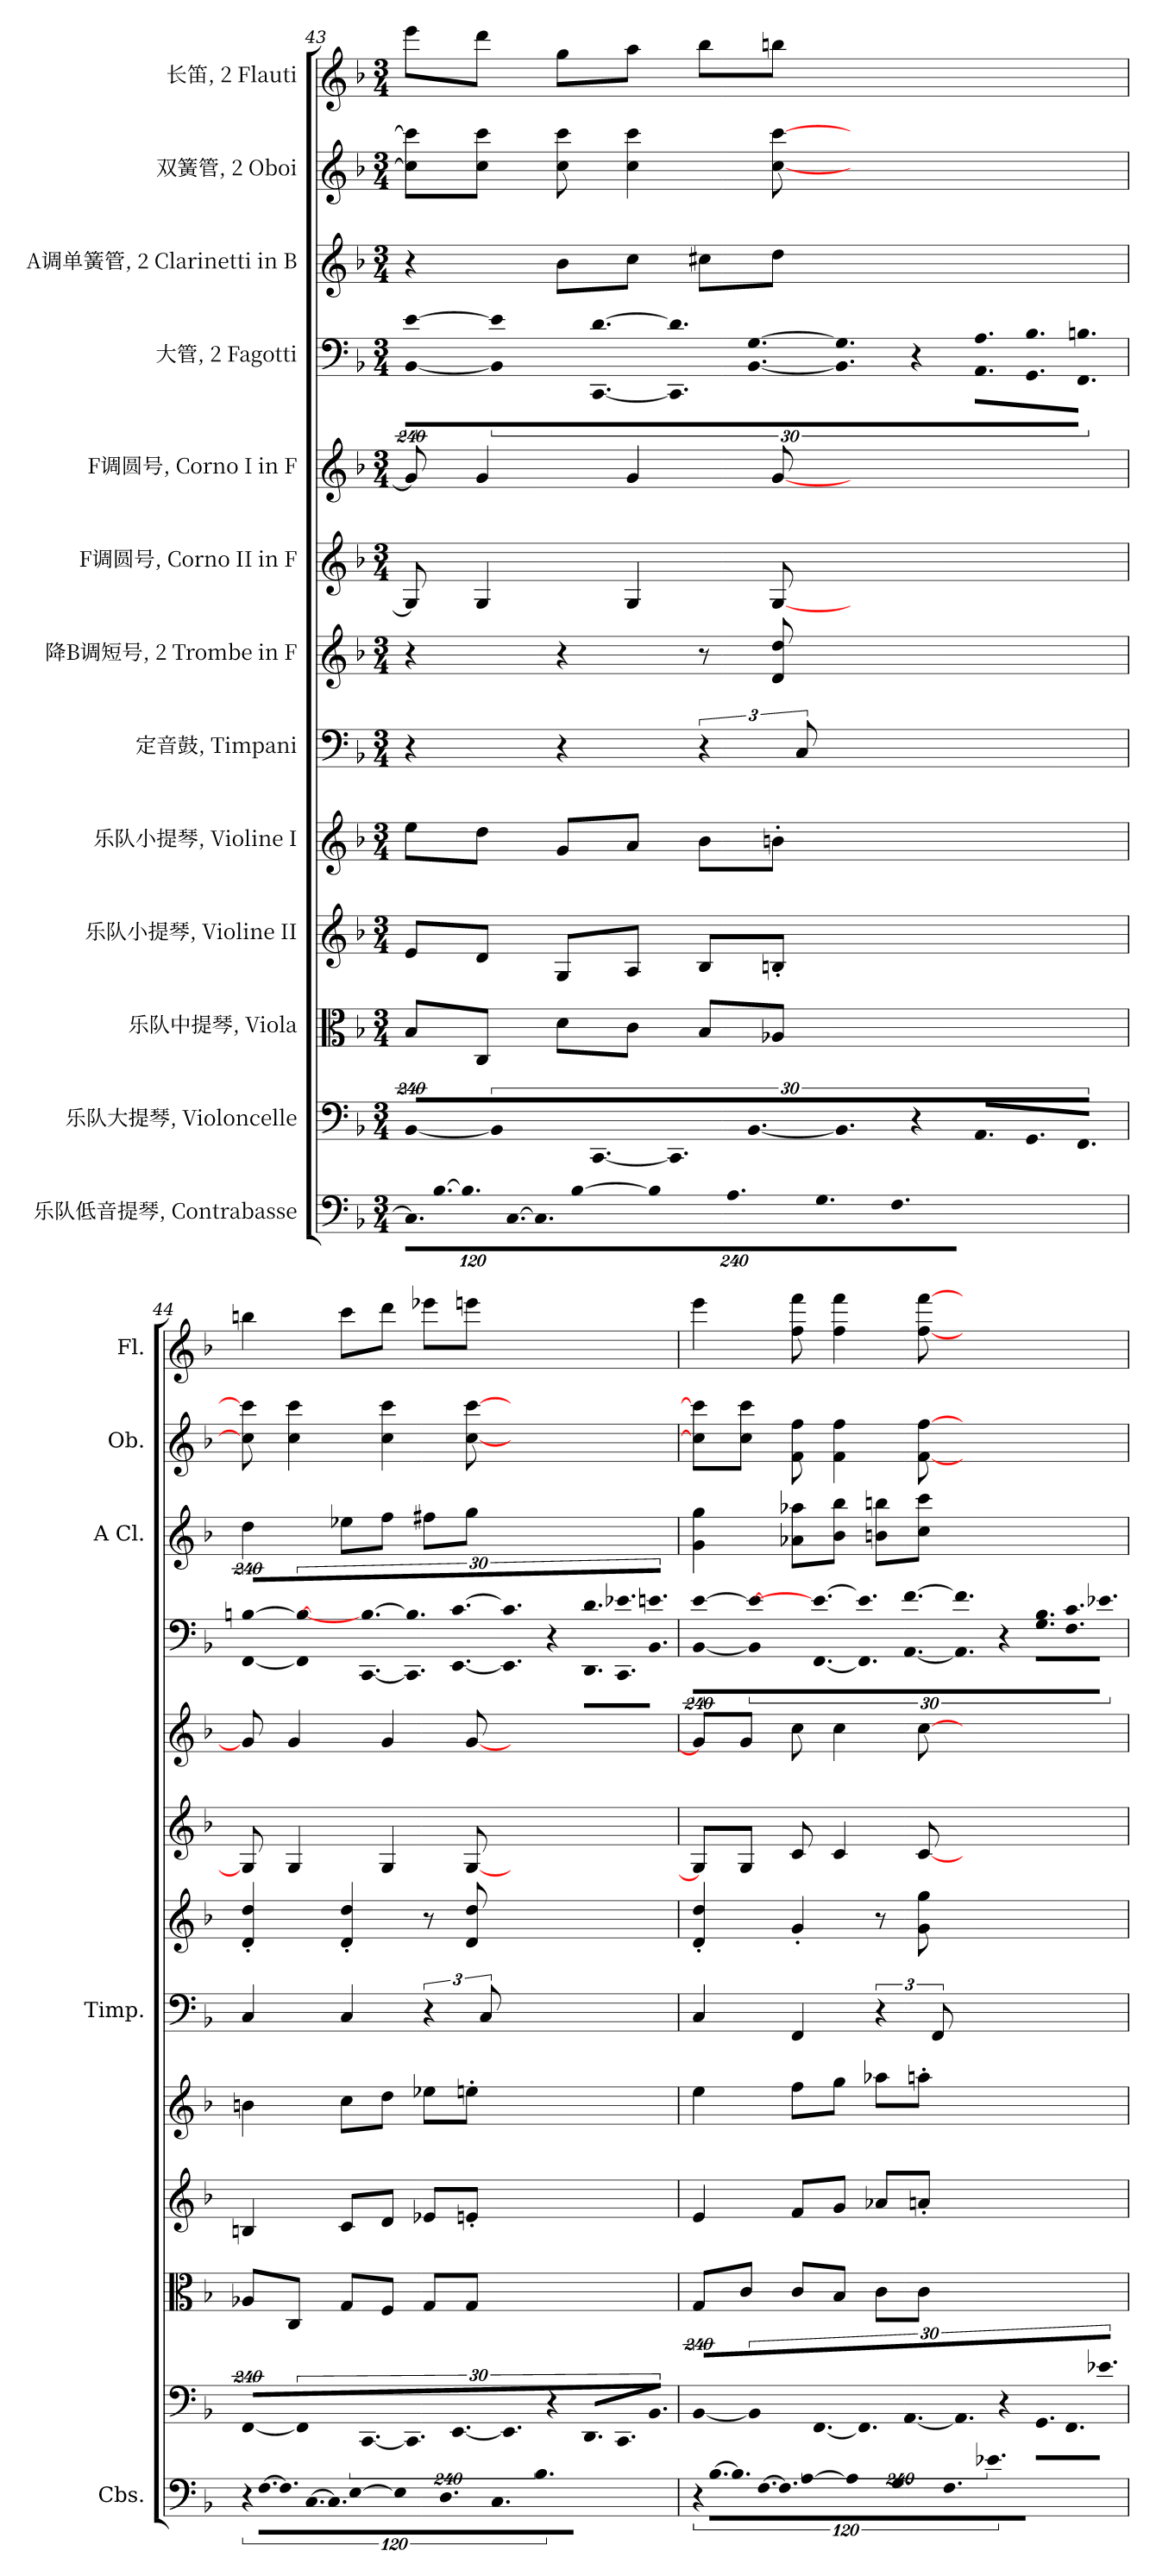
**kern	**kern	**kern	**kern	**kern	**kern	**kern	**kern	**kern	**kern	**kern	**kern	**kern
*part13	*part12	*part11	*part10	*part9	*part8	*part7	*part6	*part5	*part4	*part3	*part2	*part1
*staff13	*staff12	*staff11	*staff10	*staff9	*staff8	*staff7	*staff6	*staff5	*staff4	*staff3	*staff2	*staff1
*I"乐队低音提琴, Contrabasse	*I"乐队大提琴, Violoncelle	*I"乐队中提琴, Viola	*I"乐队小提琴, Violine II	*I"乐队小提琴, Violine I	*I"定音鼓, Timpani	*I"降B调短号, 2 Trombe in F	*I"F调圆号, Corno II in F	*I"F调圆号, Corno I in F	*I"大管, 2 Fagotti	*I"A调单簧管, 2 Clarinetti in B	*I"双簧管, 2 Oboi	*I"长笛, 2 Flauti
*I'Cbs.	*	*	*	*	*I'Timp.	*	*	*	*	*I'A Cl.	*I'Ob.	*I'Fl.
*clefF4	*clefF4	*clefC3	*clefG2	*clefG2	*clefF4	*clefG2	*clefG2	*clefG2	*clefF4	*clefG2	*clefG2	*clefG2
*ITrd7c12	*	*	*	*	*	*ITrd1c2	*ITrd4c7	*ITrd4c7	*	*ITrd2c3	*	*
*k[b-]	*k[b-]	*k[b-]	*k[b-]	*k[b-]	*k[b-]	*k[b-e-a-]	*k[b-e-]	*k[b-e-]	*k[b-]	*k[f#c#]	*k[b-]	*k[b-]
*M3/4	*M3/4	*M3/4	*M3/4	*M3/4	*M3/4	*M3/4	*M3/4	*M3/4	*M3/4	*M3/4	*M3/4	*M3/4
*MM96	*MM96	*MM96	*MM96	*MM96	*MM96	*MM96	*MM96	*MM96	*MM96	*MM96	*MM96	*MM96
*Xbrackettup	*	*	*	*	*	*	*	*	*	*	*	*
=43	=43	=43	=43	=43	=43	=43	=43	=43	=43	=43	=43	=43
!LO:N:vis=32.	!LO:N:vis=8	!	!	!	!	!	!	!	!LO:N:vis=8	!	!	!
1920%103CC\LLL]	[960%137BB-/L	8B-/L	8e/L	8ee\L	4r	4r	8C/]	8c/]	[960%137BB-\ [960%137e\L	4r	8cc\] 8ccc\]L	8eee\L
!LO:N:vis=32.	!	!	!	!	!	!	!	!	!	!	!	!
[1920%103BB-\	.	.	.	.	.	.	.	.	.	.	.	.
!LO:N:vis=32.	!	!	!	!	!	!	!	!	!	!	!	!
1920%103BB-\]	.	.	.	.	.	.	.	.	.	.	.	.
.	.	8C/J	8d/J	8dd\J	.	.	4C/	4c/	.	.	8cc\ 8ccc\J	8ddd\J
!	!LO:N:vis=256%9	!	!	!	!	!	!	!	!LO:N:vis=256%9	!	!	!
.	960%17BB-/KLL]	.	.	.	.	.	.	.	960%17BB-\] 960%17e\]KLL	.	.	.
.	1920ryy	.	.	.	.	.	.	.	1920ryy	.	.	.
!LO:N:vis=32.	!LO:N:vis=32.	!	!	!	!	!	!	!	!LO:N:vis=32.	!	!	!
[1920%103CC\	[1920%103CC/	.	.	.	.	.	.	.	[1920%103CC\ [1920%103d\	.	.	.
!LO:N:vis=32.	!LO:N:vis=32.	!	!	!	!	!	!	!	!LO:N:vis=32.	!	!	!
1920%103CC\JJ]	1920%103CC/]	.	.	.	.	.	.	.	1920%103CC\] 1920%103d\]	.	.	.
*	*	*	*	*	*	*	*	*	*	*	*	*MM105
.	.	8d\L	8G/L	8g/L	4r	4r	.	.	.	8g\L	8cc\ 8ccc\	8gg\L
!LO:N:vis=8	!LO:N:vis=32.	!	!	!	!	!	!	!	!LO:N:vis=32.	!	!	!
[960%137BB-\	[1920%103BB-/	.	.	.	.	.	.	.	[1920%103BB-\ [1920%103G\	.	.	.
!	!LO:N:vis=32.	!	!	!	!	!	!	!	!LO:N:vis=32.	!	!	!
.	1920%103BB-/JJJ]	.	.	.	.	.	.	.	1920%103BB-\] 1920%103G\]JJJ	.	.	.
.	.	8c\J	8A/J	8a/J	.	.	4C/	4c/	.	8a\J	4cc\ 4ccc\	8aa\J
!	!LO:N:vis=32.	!	!	!	!	!	!	!	!LO:N:vis=32.	!	!	!
.	1920%103r	.	.	.	.	.	.	.	1920%103r	.	.	.
!LO:N:vis=256%9	!	!	!	!	!	!	!	!	!	!	!	!
960%17BB-\KKL]	.	.	.	.	.	.	.	.	.	.	.	.
!LO:N:vis=16.	!	!	!	!	!	!	!	!	!	!	!	!
960%103AA\	.	.	.	.	.	.	.	.	.	.	.	.
!	!LO:N:vis=16.	!	!	!	!	!	!	!	!LO:N:vis=16.	!	!	!
.	960%103AA/LL	.	.	.	.	.	.	.	960%103AA\ 960%103A\LL	.	.	.
*	*	*	*	*	*	*	*	*	*	*	*	*MM111
.	.	8B-/L	8B-/L	8b-\L	6r	8r	.	.	.	8a#X\L	.	8bb-\L
!LO:N:vis=16.	!	!	!	!	!	!	!	!	!	!	!	!
960%103GG\	.	.	.	.	.	.	.	.	.	.	.	.
!	!LO:N:vis=16.	!	!	!	!	!	!	!	!LO:N:vis=16.	!	!	!
.	960%103GG/	.	.	.	.	.	.	.	960%103GG\ 960%103B-\	.	.	.
.	.	8A-X/J	8Bn'/J	8bn'\J	.	8c/ 8cc/	[8C/	[8c/	.	8b\J	[8cc\ [8ccc\	8bbn\J
!LO:N:vis=16.	!	!	!	!	!	!	!	!	!	!	!	!
960%103FF\JJ	.	.	.	.	.	.	.	.	.	.	.	.
!	!LO:N:vis=16.	!	!	!	!	!	!	!	!LO:N:vis=16.	!	!	!
.	960%103FF/JJ	.	.	.	.	.	.	.	960%103FF\ 960%103Bn\JJ	.	.	.
.	.	.	.	.	12C/	.	.	.	.	.	.	.
.	.	960ryy	960ryy	960ryy	960ryy	960ryy	960ryy	960ryy	.	960ryy	960ryy	960ryy
1920ryy	.	.	.	.	.	.	.	.	.	.	.	.
!!LO:PB:g=z
=44	=44	=44	=44	=44	=44	=44	=44	=44	=44	=44	=44	=44
*brackettup	*	*	*	*	*	*	*	*	*	*	*	*
*	*	*	*	*	*	*	*	*	*	*	*	*MM96
!LO:N:vis=32.	!LO:N:vis=8	!	!	!	!	!	!	!	!LO:N:vis=8	!	!	!
1920%103r	[960%137FF/L	8A-X/L	4Bn/	4bn\	4C/	4c/' 4cc/'	8C/]	8c/]	[960%137FF/ [960%137Bn/L	4b\	8cc\] 8ccc\]	4bbn\
!LO:N:vis=32.	!	!	!	!	!	!	!	!	!	!	!	!
[1920%103FF\LLL	.	.	.	.	.	.	.	.	.	.	.	.
!LO:N:vis=32.	!	!	!	!	!	!	!	!	!	!	!	!
1920%103FF\]	.	.	.	.	.	.	.	.	.	.	.	.
.	.	8C/J	.	.	.	.	4C/	4c/	.	.	4cc\ 4ccc\	.
!	!LO:N:vis=256%9	!	!	!	!	!	!	!	!LO:N:vis=256%9	!	!	!
.	960%17FF/KLL]	.	.	.	.	.	.	.	960%17FF/] 960%17B/_KLL	.	.	.
.	1920ryy	.	.	.	.	.	.	.	1920ryy	.	.	.
!LO:N:vis=32.	!LO:N:vis=32.	!	!	!	!	!	!	!	!LO:N:vis=32.	!	!	!
[1920%103CC\	[1920%103CC/	.	.	.	.	.	.	.	[1920%103CC/ 1920%103B/_	.	.	.
!LO:N:vis=32.	!LO:N:vis=32.	!	!	!	!	!	!	!	!LO:N:vis=32.	!	!	!
1920%103CC\JJ]	1920%103CC/]	.	.	.	.	.	.	.	1920%103CC/] 1920%103B/]	.	.	.
*	*	*	*	*	*	*	*	*	*	*	*	*MM105
.	.	8G/L	8c/L	8cc\L	4C/	4c/' 4cc/'	.	.	.	8ccn\L	.	8ccc\L
!LO:N:vis=8	!LO:N:vis=32.	!	!	!	!	!	!	!	!LO:N:vis=32.	!	!	!
[960%137EE\	[1920%103EE/	.	.	.	.	.	.	.	[1920%103EE/ [1920%103c/	.	.	.
!	!LO:N:vis=32.	!	!	!	!	!	!	!	!LO:N:vis=32.	!	!	!
.	1920%103EE/JJJ]	.	.	.	.	.	.	.	1920%103EE/] 1920%103c/]JJJ	.	.	.
.	.	8F/J	8d/J	8dd\J	.	.	4C/	4c/	.	8dd\J	4cc\ 4ccc\	8ddd\J
!	!LO:N:vis=32.	!	!	!	!	!	!	!	!LO:N:vis=32.	!	!	!
.	1920%103r	.	.	.	.	.	.	.	1920%103r	.	.	.
!LO:N:vis=256%9	!	!	!	!	!	!	!	!	!	!	!	!
960%17EE\KKL]	.	.	.	.	.	.	.	.	.	.	.	.
!LO:N:vis=16.	!	!	!	!	!	!	!	!	!	!	!	!
960%103DD\	.	.	.	.	.	.	.	.	.	.	.	.
!	!LO:N:vis=16.	!	!	!	!	!	!	!	!LO:N:vis=16.	!	!	!
.	960%103DD/LL	.	.	.	.	.	.	.	960%103DD\ 960%103d\LL	.	.	.
*	*	*	*	*	*	*	*	*	*	*	*	*MM111
.	.	8G/L	8e-X/L	8ee-X\L	6r	8r	.	.	.	8dd#X\L	.	8eee-X\L
!LO:N:vis=16.	!	!	!	!	!	!	!	!	!	!	!	!
960%103CC\	.	.	.	.	.	.	.	.	.	.	.	.
!	!LO:N:vis=16.	!	!	!	!	!	!	!	!LO:N:vis=16.	!	!	!
.	960%103CC/	.	.	.	.	.	.	.	960%103CC\ 960%103e-X\	.	.	.
.	.	8G/J	8en'/J	8een'\J	.	8c/ 8cc/	[8C/	[8c/	.	8ee\J	[8cc\ [8ccc\	8eeen\J
!LO:N:vis=16.	!	!	!	!	!	!	!	!	!	!	!	!
960%103BB-\JJ	.	.	.	.	.	.	.	.	.	.	.	.
!	!LO:N:vis=16.	!	!	!	!	!	!	!	!LO:N:vis=16.	!	!	!
.	960%103BB-/JJ	.	.	.	.	.	.	.	960%103BB-\ 960%103en\JJ	.	.	.
.	.	.	.	.	12C/	.	.	.	.	.	.	.
.	.	960ryy	960ryy	960ryy	960ryy	960ryy	960ryy	960ryy	.	960ryy	960ryy	960ryy
1920ryy	.	.	.	.	.	.	.	.	.	.	.	.
=45	=45	=45	=45	=45	=45	=45	=45	=45	=45	=45	=45	=45
*	*	*	*	*	*	*	*	*	*	*	*	*MM96
!LO:N:vis=32.	!LO:N:vis=8	!	!	!	!	!	!	!	!LO:N:vis=8	!	!	!
1920%103r	[960%137BB-/L	8G/L	4e/	4ee\	4C/	4c/' 4cc/'	8C/L]	8c/L]	[960%137BB-\ [960%137e\L	4e\ 4ee\	8cc\] 8ccc\]L	4eee\
!LO:N:vis=32.	!	!	!	!	!	!	!	!	!	!	!	!
[1920%103BB-\LLL	.	.	.	.	.	.	.	.	.	.	.	.
!LO:N:vis=32.	!	!	!	!	!	!	!	!	!	!	!	!
1920%103BB-\]	.	.	.	.	.	.	.	.	.	.	.	.
.	.	8c/J	.	.	.	.	8C/J	8c/J	.	.	8cc\ 8ccc\J	.
!	!LO:N:vis=256%9	!	!	!	!	!	!	!	!LO:N:vis=256%9	!	!	!
.	960%17BB-/KLL]	.	.	.	.	.	.	.	960%17BB-\] 960%17e\_KLL	.	.	.
.	1920ryy	.	.	.	.	.	.	.	1920ryy	.	.	.
!LO:N:vis=32.	!LO:N:vis=32.	!	!	!	!	!	!	!	!LO:N:vis=32.	!	!	!
[1920%103FF\	[1920%103FF/	.	.	.	.	.	.	.	[1920%103FF\ 1920%103e\_	.	.	.
!LO:N:vis=32.	!LO:N:vis=32.	!	!	!	!	!	!	!	!LO:N:vis=32.	!	!	!
1920%103FF\JJ]	1920%103FF/]	.	.	.	.	.	.	.	1920%103FF\] 1920%103e\]	.	.	.
*	*	*	*	*	*	*	*	*	*	*	*	*MM105
.	.	8c/L	8f/L	8ff\L	4FF/	4f'/	8F/	8f\	.	8fn\ 8ffn\L	8f\ 8ff\	8ff\ 8fff\
!LO:N:vis=8	!LO:N:vis=32.	!	!	!	!	!	!	!	!LO:N:vis=32.	!	!	!
[960%137AA\	[1920%103AA/	.	.	.	.	.	.	.	[1920%103AA\ [1920%103f\	.	.	.
!	!LO:N:vis=32.	!	!	!	!	!	!	!	!LO:N:vis=32.	!	!	!
.	1920%103AA/JJJ]	.	.	.	.	.	.	.	1920%103AA\] 1920%103f\]JJJ	.	.	.
.	.	8B-/J	8g/J	8gg\J	.	.	4F/	4f\	.	8g\ 8gg\J	4f\ 4ff\	4ff\ 4fff\
!	!LO:N:vis=32.	!	!	!	!	!	!	!	!LO:N:vis=32.	!	!	!
.	1920%103r	.	.	.	.	.	.	.	1920%103r	.	.	.
!LO:N:vis=256%9	!	!	!	!	!	!	!	!	!	!	!	!
960%17AA\KKL]	.	.	.	.	.	.	.	.	.	.	.	.
!LO:N:vis=16.	!	!	!	!	!	!	!	!	!	!	!	!
960%103GG\	.	.	.	.	.	.	.	.	.	.	.	.
!	!LO:N:vis=16.	!	!	!	!	!	!	!	!LO:N:vis=16.	!	!	!
.	960%103GG\LL	.	.	.	.	.	.	.	960%103G\ 960%103B-\LL	.	.	.
.	.	8c\L	8a-X/L	8aa-X\L	6r	8r	.	.	.	8g#X\ 8gg#X\L	.	.
!LO:N:vis=16.	!	!	!	!	!	!	!	!	!	!	!	!
960%103FF\	.	.	.	.	.	.	.	.	.	.	.	.
!	!LO:N:vis=16.	!	!	!	!	!	!	!	!LO:N:vis=16.	!	!	!
.	960%103FF\	.	.	.	.	.	.	.	960%103F\ 960%103c\	.	.	.
.	.	8c\J	8an'/J	8aan'\J	.	8f\ 8ff\	[8F/	[8f\	.	8a\ 8aa\J	[8f\ [8ff\	[8ff\ [8fff\
!LO:N:vis=16.	!	!	!	!	!	!	!	!	!	!	!	!
960%103E-X\JJ	.	.	.	.	.	.	.	.	.	.	.	.
!	!LO:N:vis=16.	!	!	!	!	!	!	!	!LO:N:vis=16.	!	!	!
.	960%103e-X\JJ	.	.	.	.	.	.	.	960%103e-X\JJ	.	.	.
.	.	.	.	.	12FF/	.	.	.	.	.	.	.
.	.	960ryy	960ryy	960ryy	960ryy	960ryy	960ryy	960ryy	.	960ryy	960ryy	960ryy
1920ryy	.	.	.	.	.	.	.	.	.	.	.	.
=	=	=	=	=	=	=	=	=	=	=	=	=
*-	*-	*-	*-	*-	*-	*-	*-	*-	*-	*-	*-	*-
